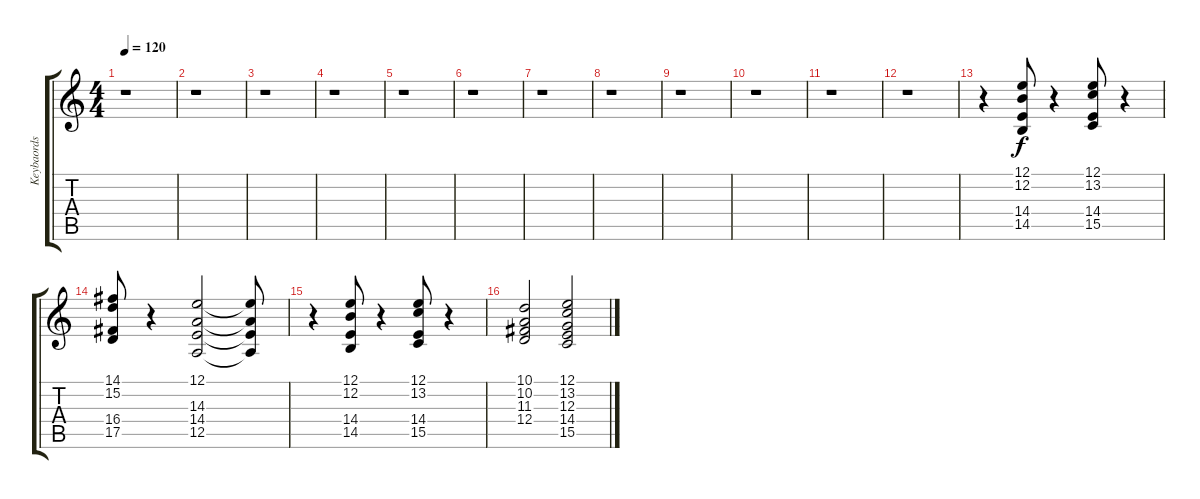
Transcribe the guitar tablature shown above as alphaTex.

\track ("Keybaords" "Keybaords") {instrument lead2sawtooth}
\staff {score tabs}
\tuning (E4 B3 G3 D3 A2 E2) {hide}
\ts (4 4)
\tempo 120
\clef g2
\ks c
r.1{dy f} |
r.1 |
r.1 |
r.1 |
r.1 |
r.1 |
r.1 |
r.1 |
r.1 |
r.1 |
r.1 |
r.1 |
r.4 (12.1 12.2 14.4 14.5).8 r.4 (12.1 13.2 14.4 15.5).8 r.4 |
(14.1 15.2 16.4 17.5).8 r.4 (12.1 14.3 14.4 12.5).2 (12.1{t} 14.3{t} 14.4{t} 12.5{t}).8 |
r.4 (12.1 12.2 14.4 14.5).8 r.4 (12.1 13.2 14.4 15.5).8 r.4 |
(10.1 10.2 11.3 12.4).2 (12.1 13.2 12.3 14.4 15.5).2
